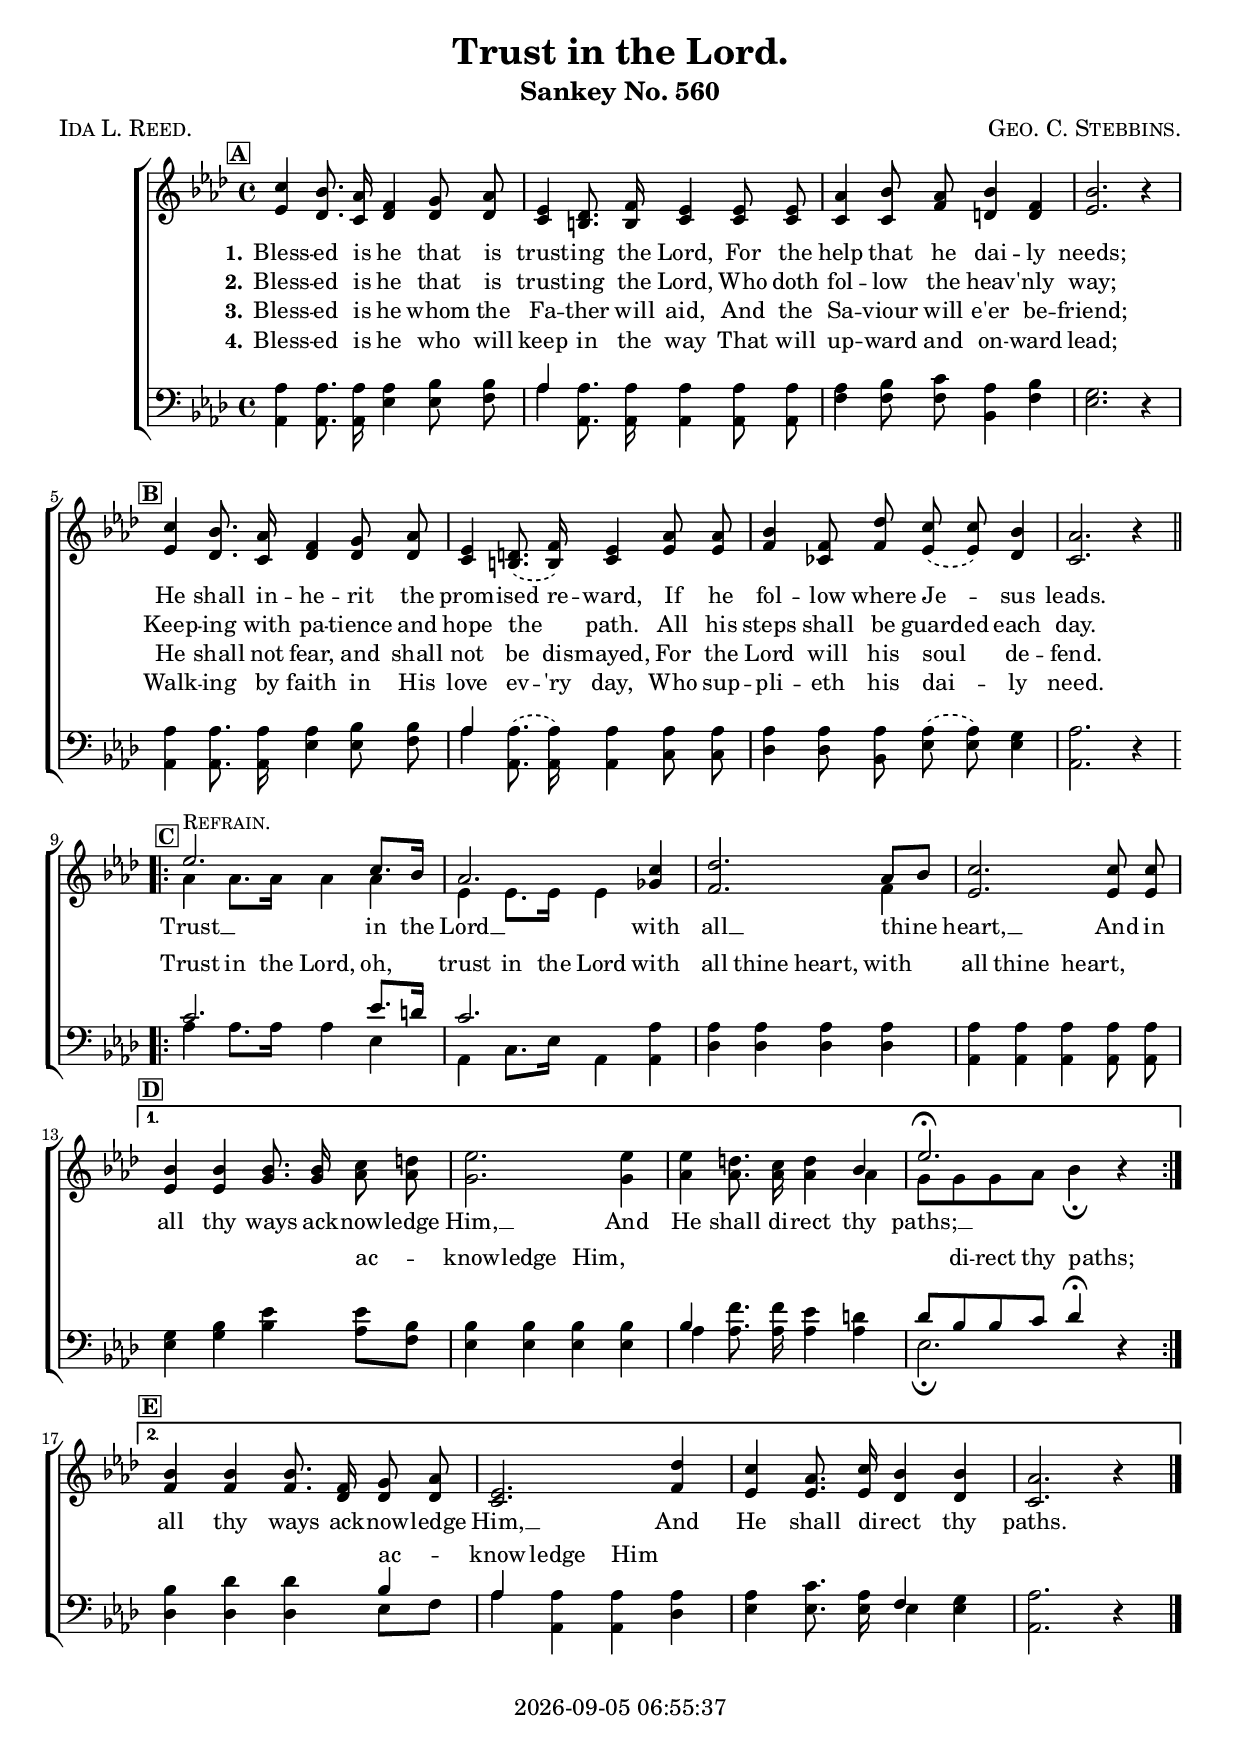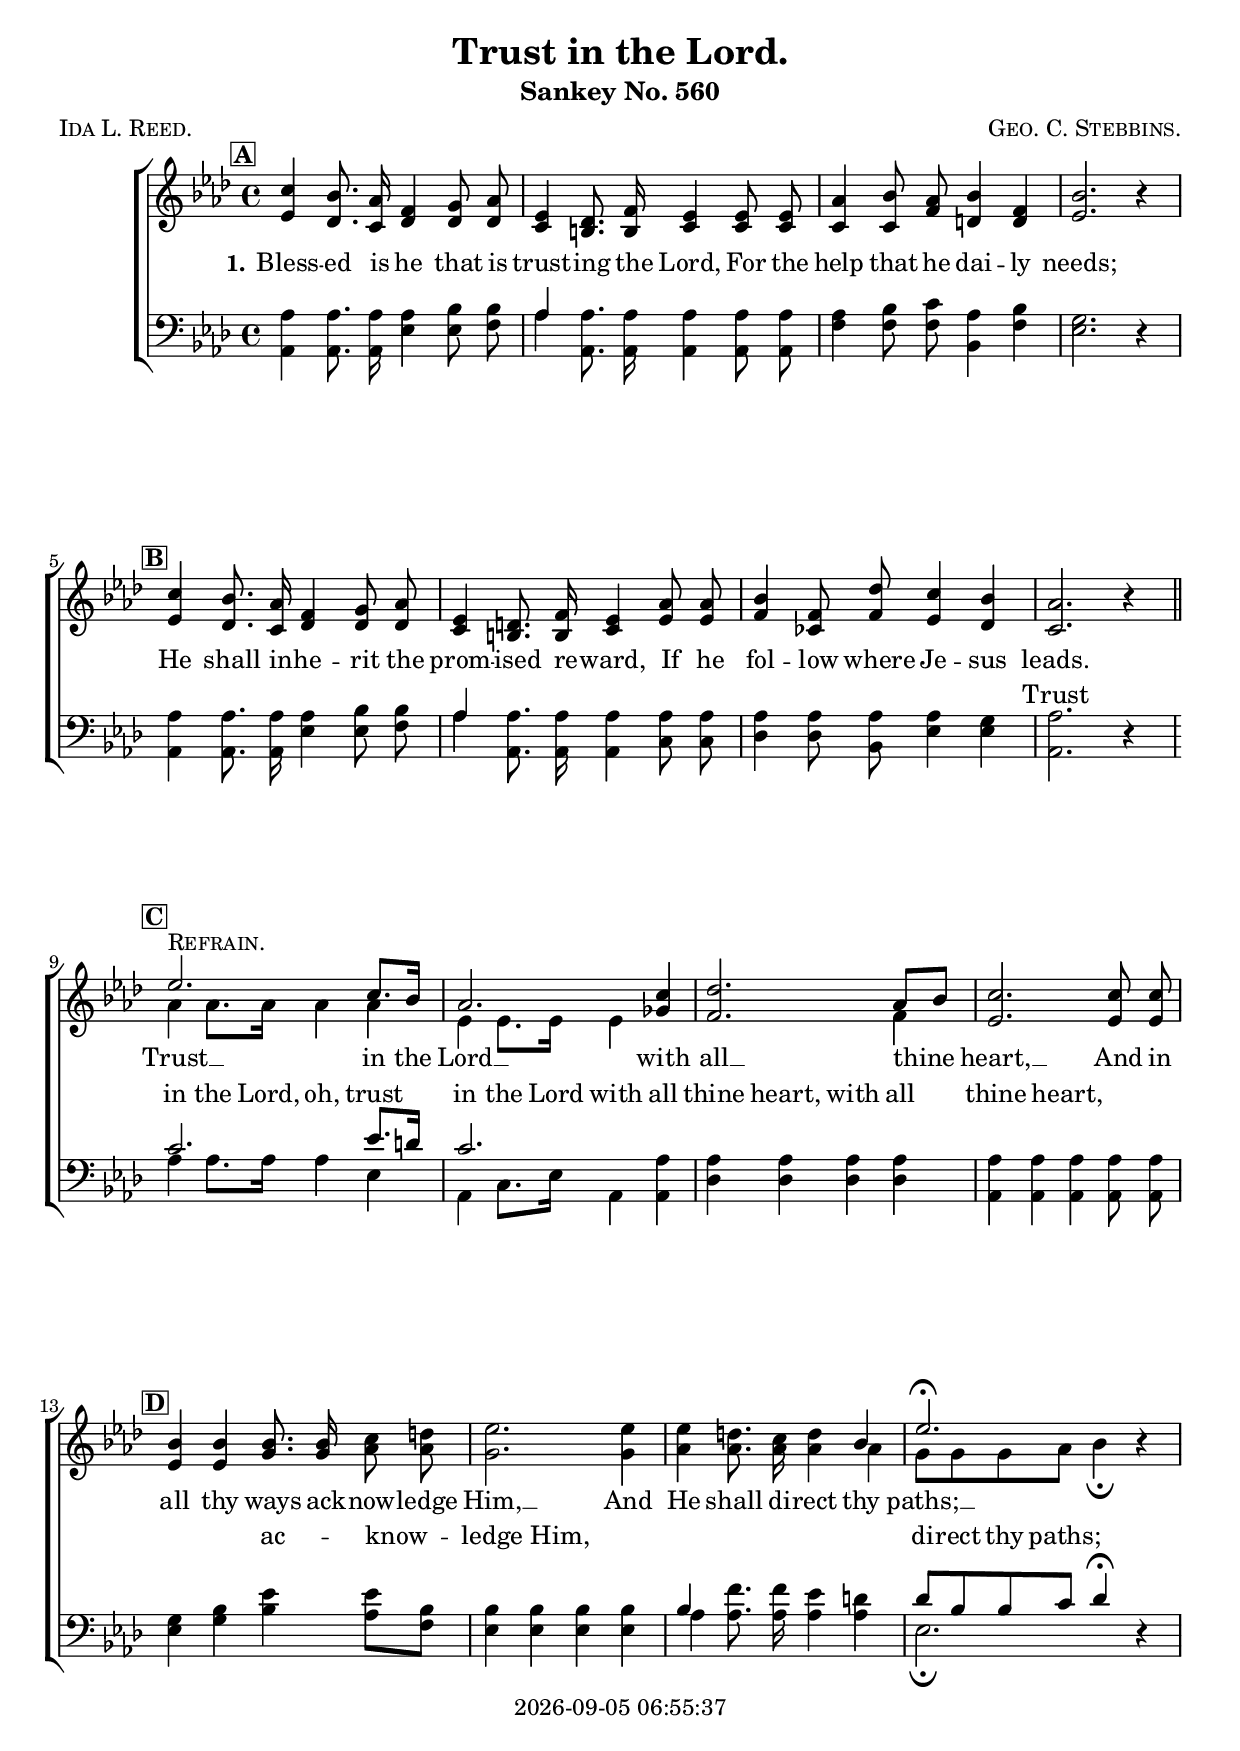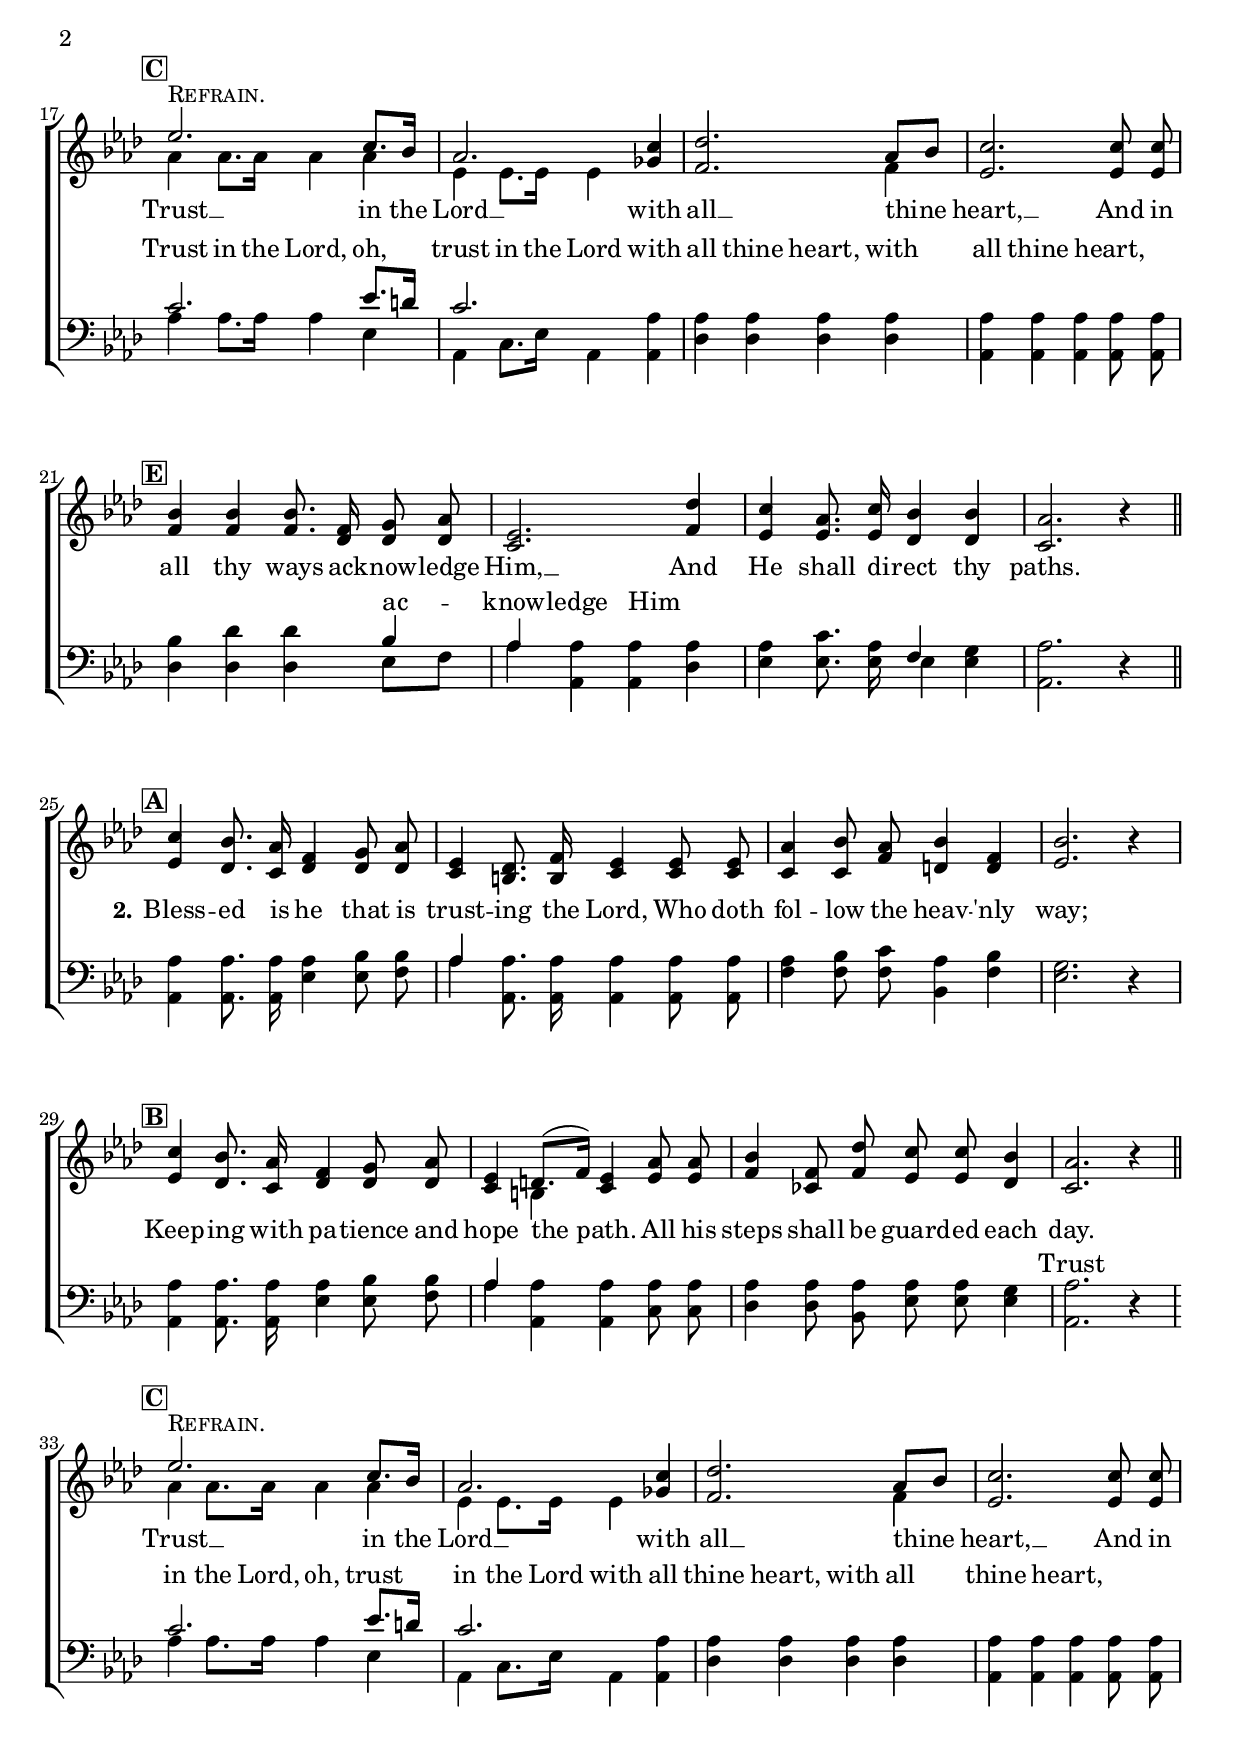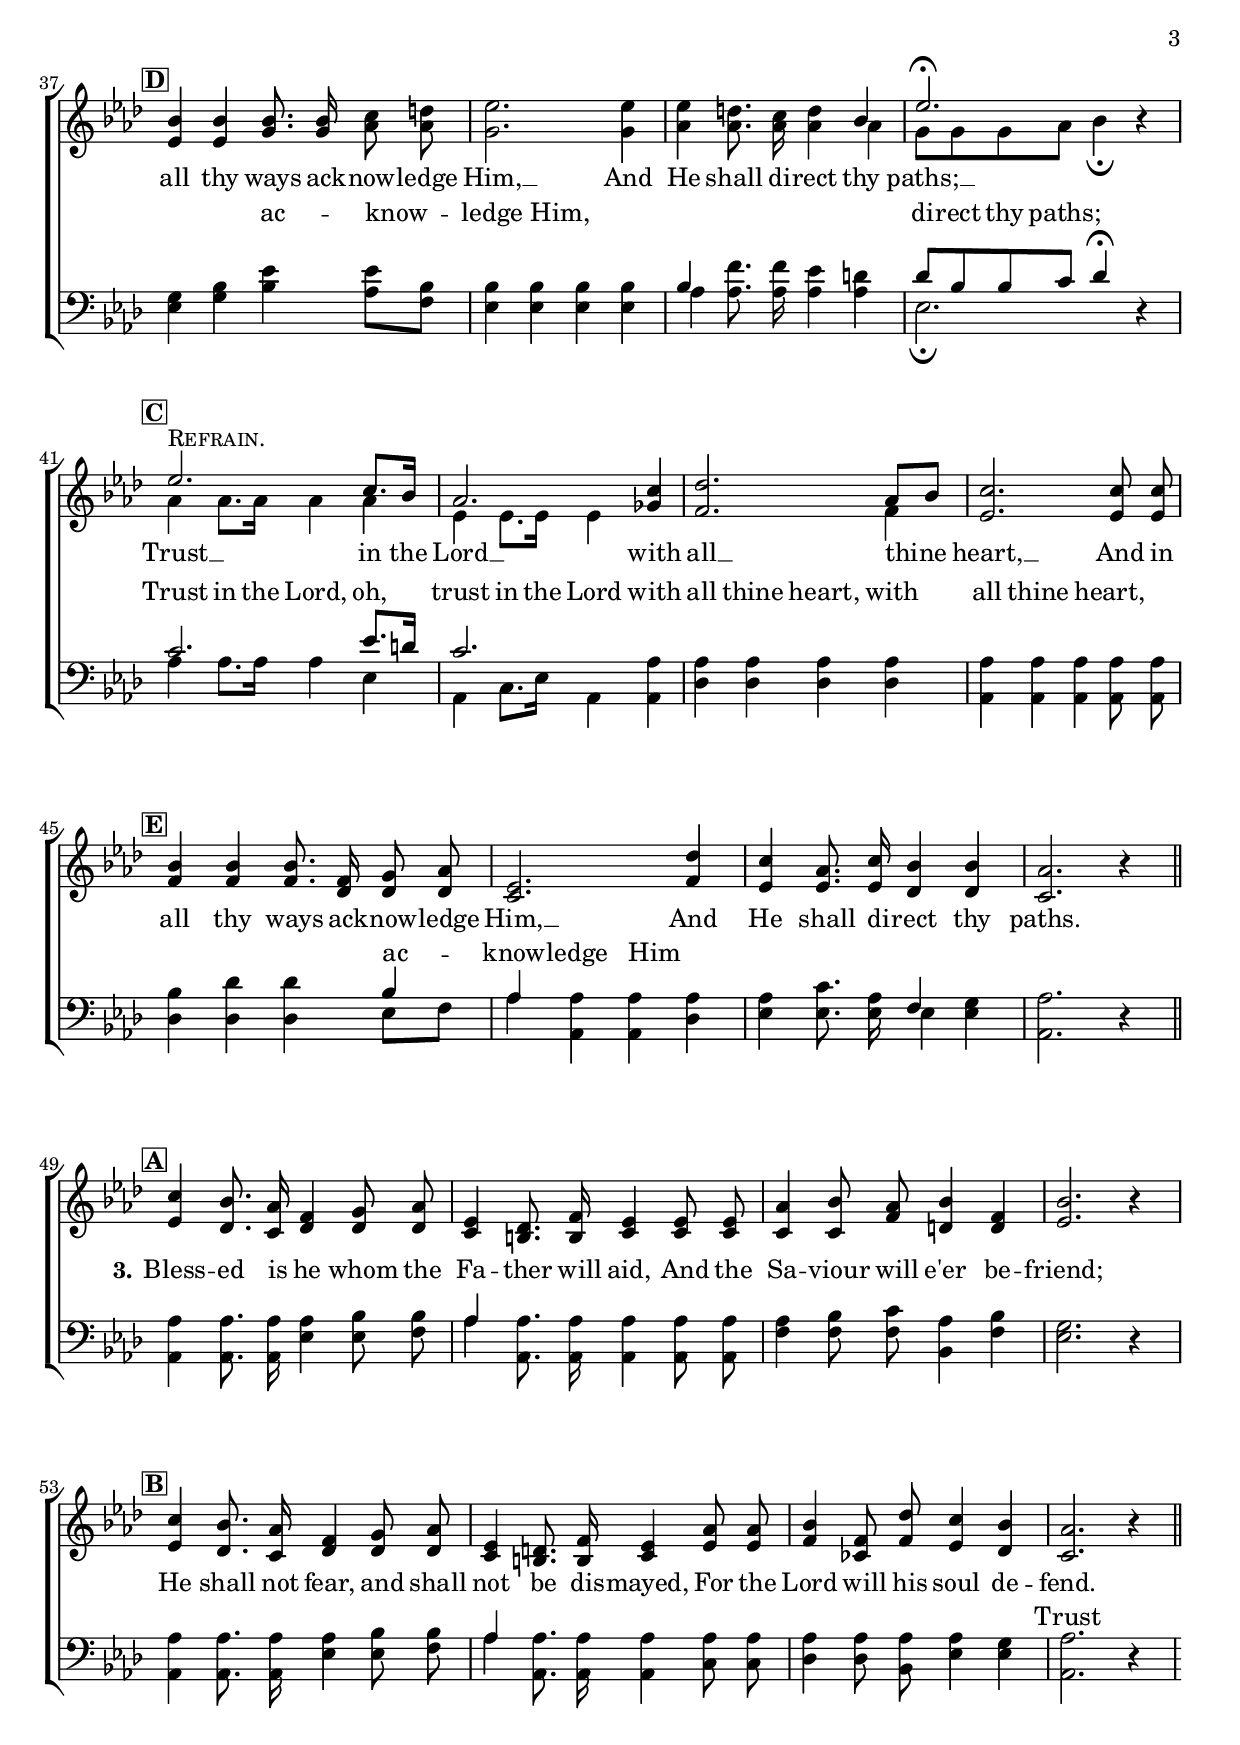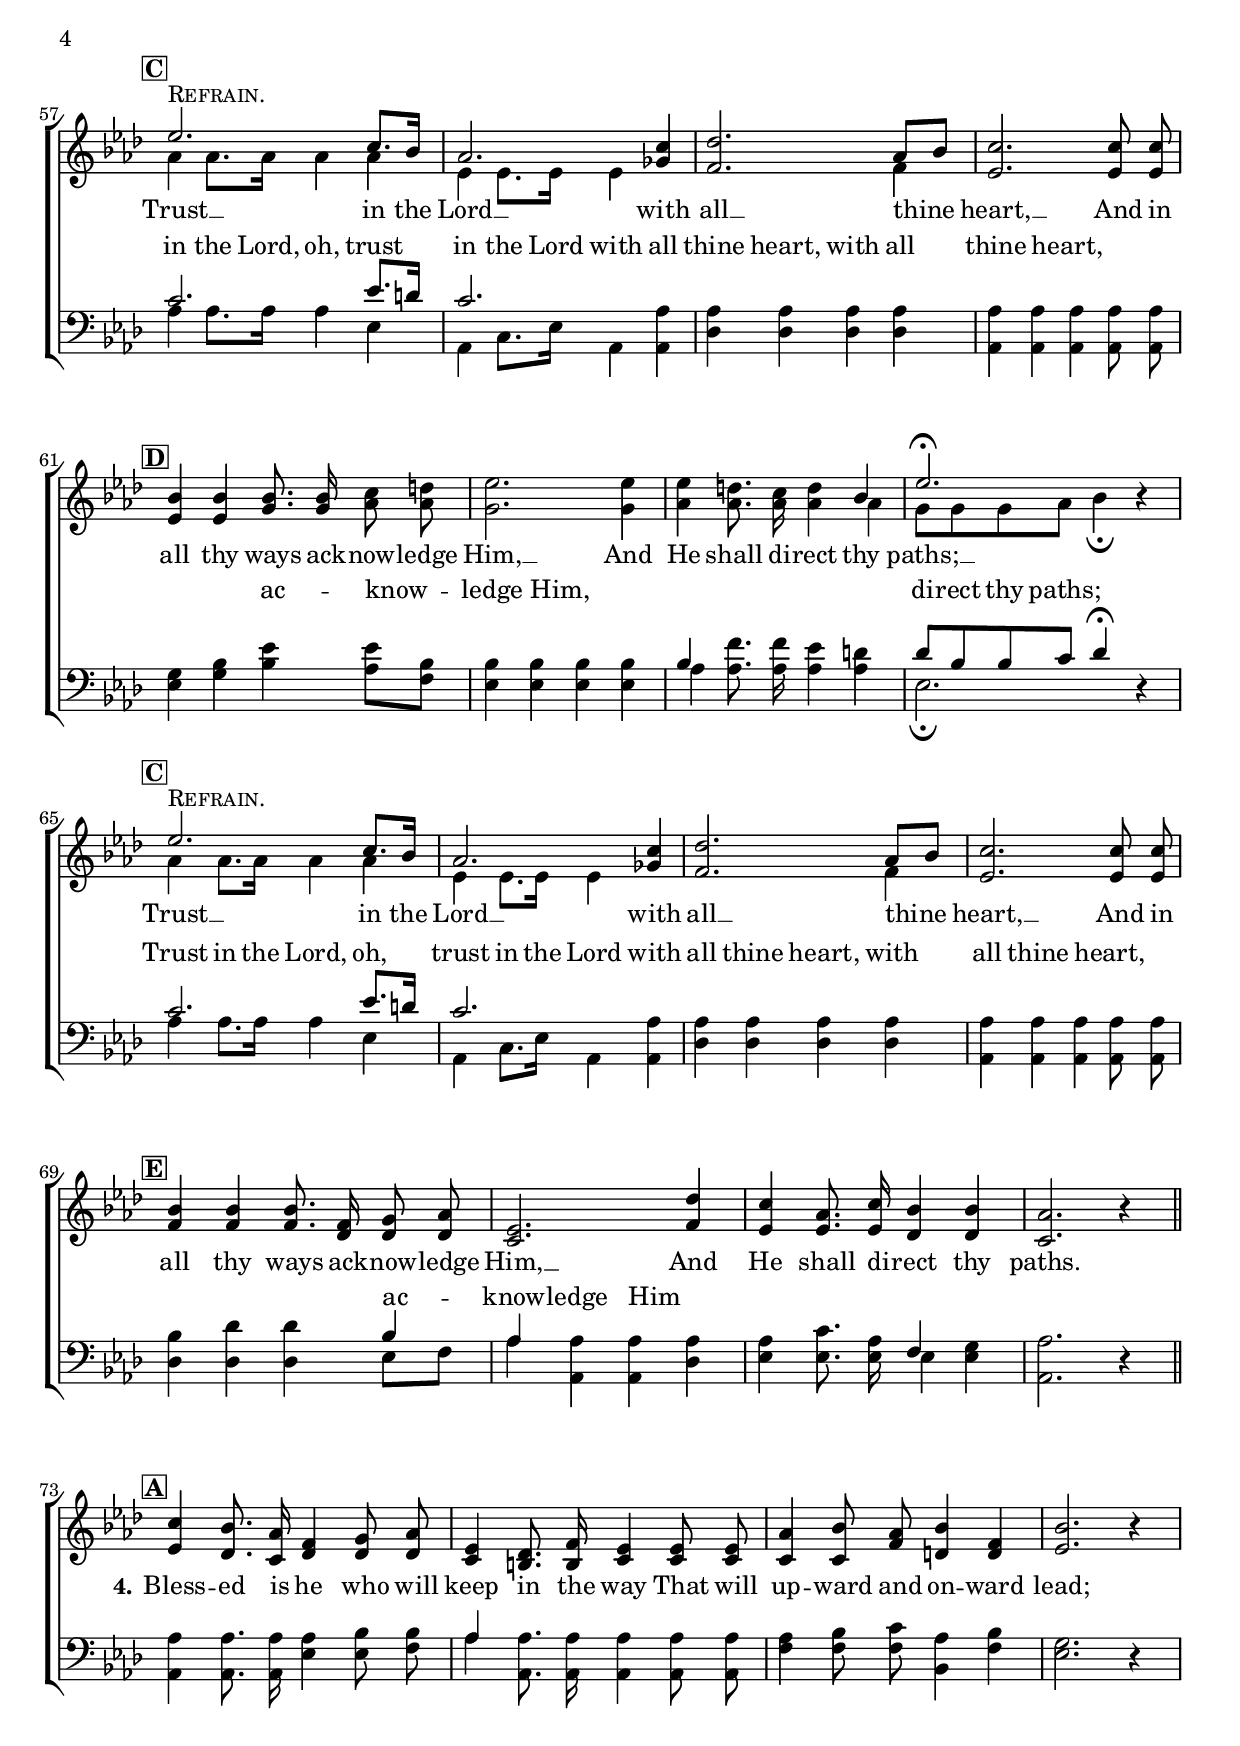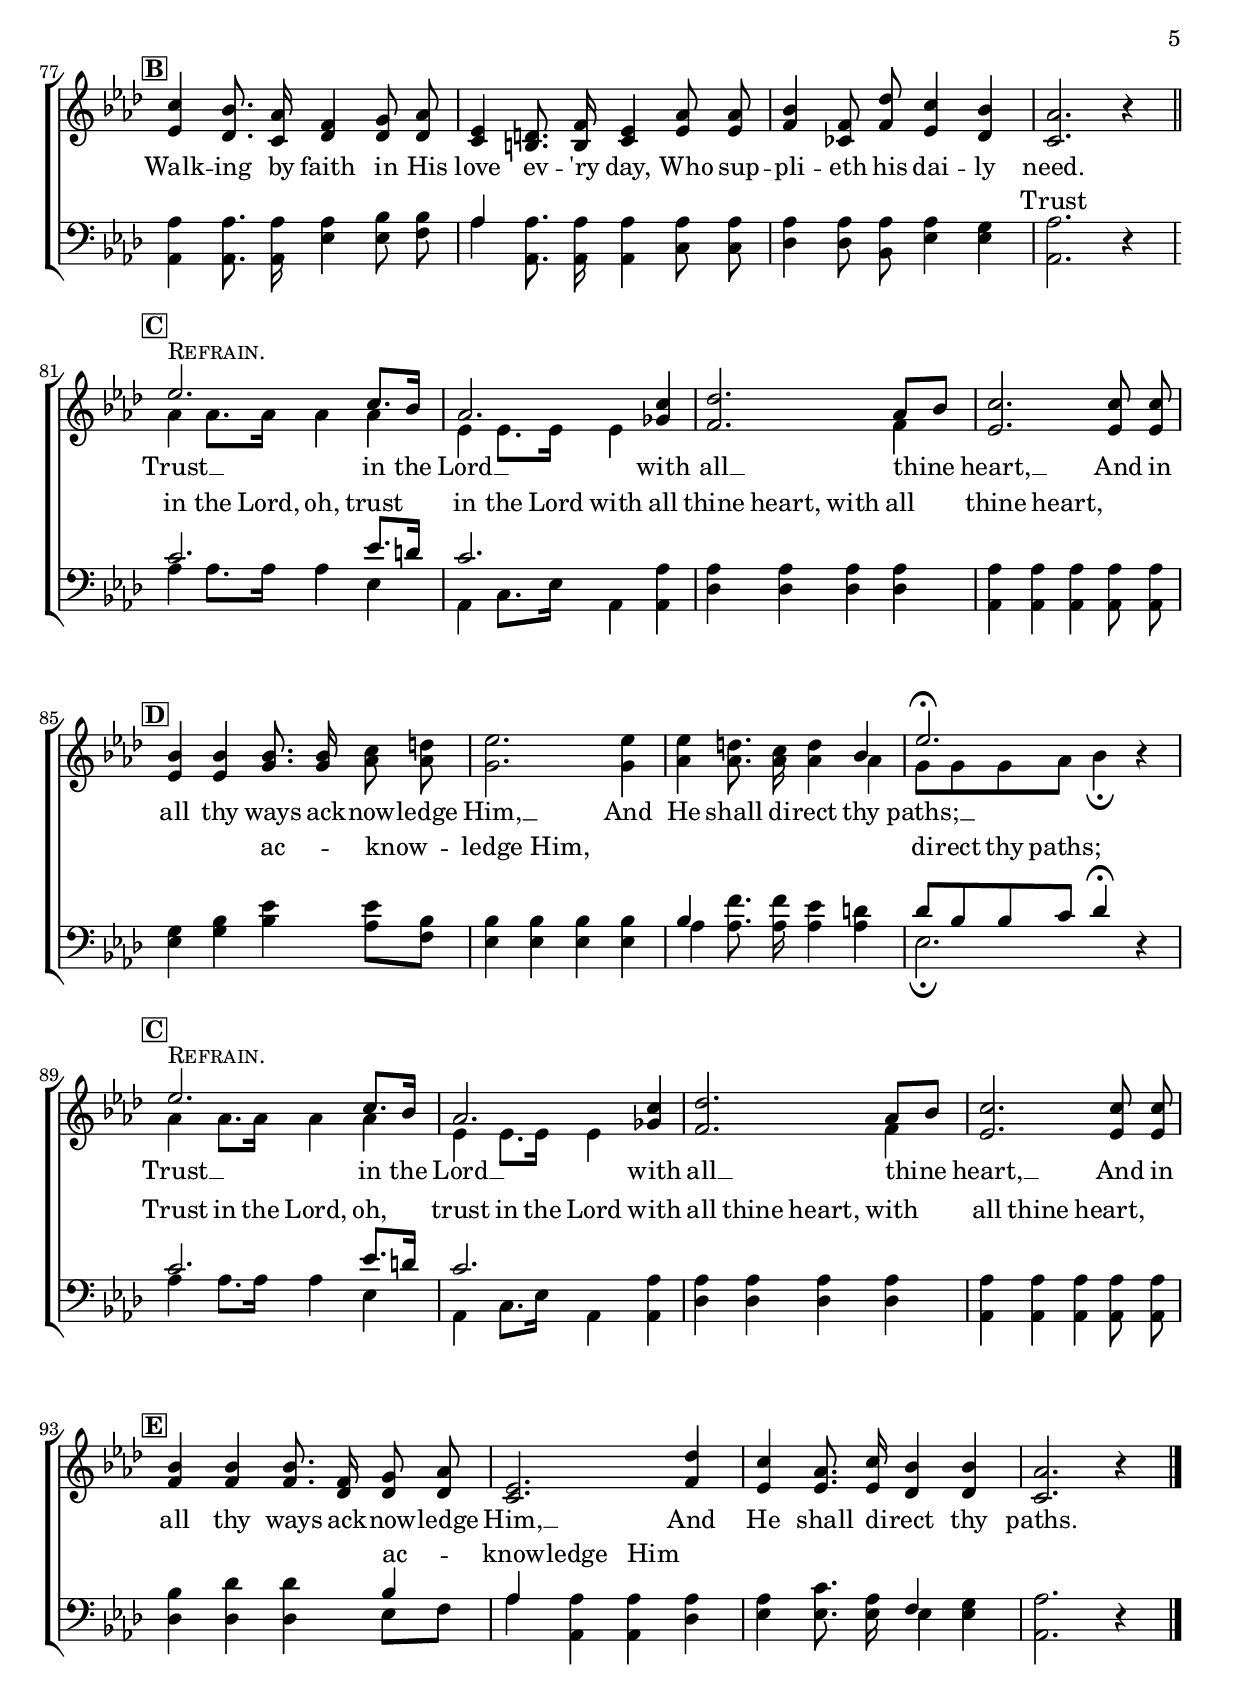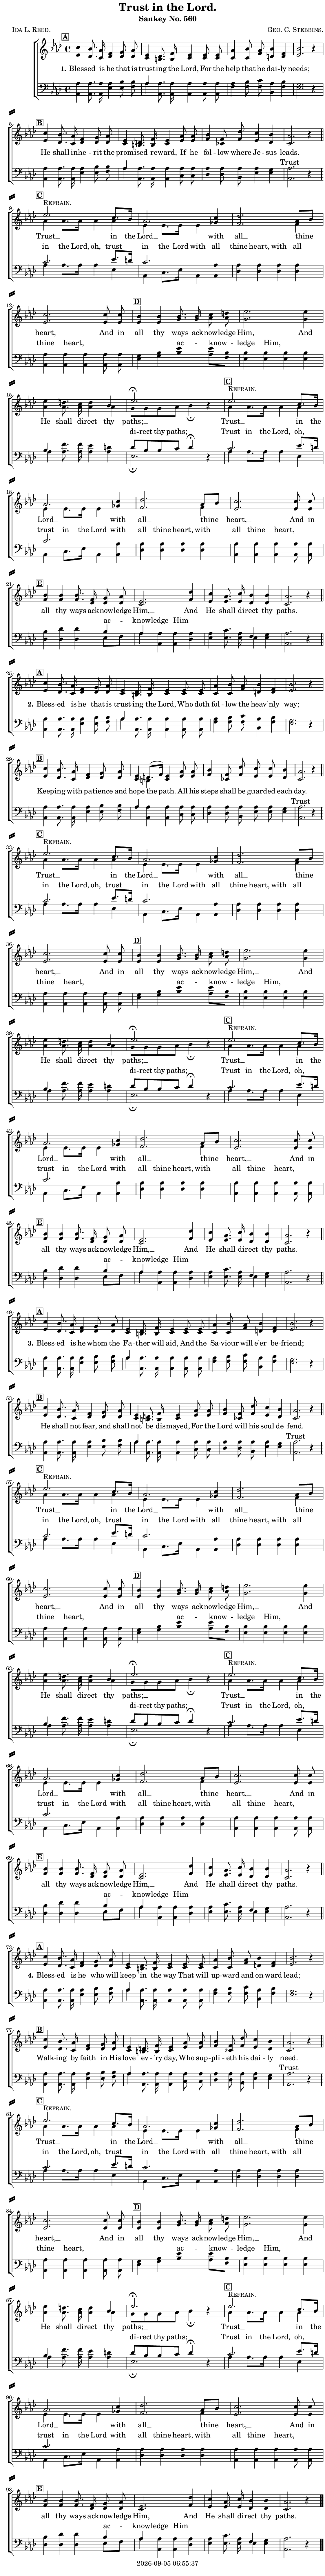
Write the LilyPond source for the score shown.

\version "2.22.1"

\include "articulate.ly"

today = #(strftime "%Y-%m-%d %H:%M:%S" (localtime (current-time)))

\header {
% centered at top
%  dedication  = "dedication"
  title       = "Trust in the Lord."
  subtitle    = "Sankey No. 560"
%  subsubtitle = "Sankey 880 No. "
%  instrument  = "instrument"
  
% arrangement of following lines:
%
%  poet    composer
%  meter   arranger
%  piece       opus

  composer    = \markup\smallCaps "Geo. C. Stebbins."
%  arranger    = "arranger"
%  opus        = "opus"

  poet        = \markup\smallCaps "Ida L. Reed."
%  meter       = \markup\smallCaps "meter"
%  piece       = \markup\smallCaps "piece"

% centered at bottom
% tagline     = "tagline" % default lilypond version
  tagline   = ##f
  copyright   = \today
}

% #(set-global-staff-size 16)

global = {
  \key aes \major
  \time 4/4
}

RehearsalTrack = {
% \set Score.currentBarNumber = #5
  \textMark \markup { \box \bold "A" } s1*4
  \textMark \markup { \box \bold "B" } s1*4
  \repeat volta 2 {
    \textMark \markup { \box \bold "C" } s1*4
    \alternative {
      { \textMark \markup { \box \bold "D" } s1*4 }
      { \textMark \markup { \box \bold "E" } s1*4 }
    }
  }
}

TempoTrack = {
  \set Score.tempoHideNote = ##t
  \tempo 4=120
}

nl = { \bar "||" \break }

soprano = \relative {
  \autoBeamOff
  c''4 bes8. aes16 f4 g8 aes | ees4 des8. f16 ees4 8 8 | aes4 bes8 aes bes4 f | bes2. r4 |
  c4 bes8. aes16 f4 g8 aes |
  \tag #'dash       {ees4 \slurDashed d8.(f16) \slurSolid ees4 aes8 8 |}
  \tag #'v2         {ees4             d8.(f16)            ees4 aes8 8 |}
  \tag #'(v1 v3 v4) {ees4             d8. f16             ees4 aes8 8 |}
  \tag #'dash       {bes4 f8 des' \slurDashed c8(8) \slurSolid bes4 |}
  \tag #'(v1 v3 v4) {bes4 f8 des'             c4               bes4 |}
  \tag #'v2         {bes4 f8 des'             c8 8             bes4 |}
  aes2. r4 \section \break |
  \repeat volta 2 {
    ees'2.^\markup\smallCaps Refrain. c8. bes16 | aes2. c4 | des2. aes8[bes] | c2. 8 8 |
    \alternative {
      {bes4 4 8. 16 c8 d | ees2. 4 | 4 d8. c16 d4 bes | ees2.\fermata r4 |}
      {bes4 4 8. f16 g8 aes | ees2. des'4 | c aes8. c16 bes4 4 | aes2. r4 |}
    }
  }
}

alto = \relative {
  \autoBeamOff
  ees'4 des8. c16 des4 8 8 | c4 b8. 16 c4 8 8 | c4 8 f d4 4 | ees2. r4 |
  ees4 des8. c16 des4 8 8 |
  \tag #'dash       {c4 \slurDashed b8.(16) \slurSolid c4 ees8 8 |}
  \tag #'v2         {c4             b4                 c4 ees8 8 |}
  \tag #'(v1 v3 v4) {c4             b8. 16             c4 ees8 8 |}
  \tag #'dash       {f4 ces8 f \slurDashed ees8(8) \slurSolid  des4 |}
  \tag #'(v1 v3 v4) {f4 ces8 f             ees4                des4 |}
  \tag #'v2         {f4 ces8 f             ees8 8              des4 |}
  c2. r4 |
  \repeat volta 2 {
    aes'4 8. 16 4 4 | ees4 8. 16 4 ges | f2. 4 | ees2. 8 8
    \alternative {
      {ees4 4 g8. 16 aes8 8 | g2. 4 | aes4 8. 16 4 4 | g8 8 8 aes bes4\fermata r}
      {f4 4 8. des16 8 8 | c2. f4 | ees4 8. 16 des4 4 | c2. r4 |}
    }
  }
}

tenor = \relative {
  \autoBeamOff
  aes4 8. 16 4 bes8 8 | aes4 8. 16 4 8 8 | 4 bes8 c aes4 bes | g2. r4 |
  aes4 8. 16 4 bes8 8 |
  \tag #'dash       {aes4 \slurDashed 8.(16) \slurSolid 4 8 8 |}
  \tag #'v2         {aes4             4                 4 8 8 |}
  \tag #'(v1 v3 v4) {aes4             8. 16             4 8 8 |}
  \tag #'dash       {4 8 8 \slurDashed 8(8) \slurSolid g4 |}
  \tag #'(v1 v3 v4) {4 8 8             4               g4 |}
  \tag #'v2         {4 8 8             8 8             g4 |}
  aes2. r4 |
  \repeat volta 2 {
    c2. ees8. d16 | c2. aes4 | 4 4 4 4 | 4 4 4 8 8 |
    \alternative {
      {g4 bes ees ees8[bes] | 4 4 4 4 | 4 f'8. 16 ees4 d | des8 bes bes c des4\fermata r|}
      {bes4 des des bes | aes4 4 4 4 | 4 c8. aes16 f4 g | aes2. r4 |}
    }
  }
}

bass = \relative {
  \autoBeamOff
  aes,4 8. 16 ees'4 8 f | aes4 aes,8. 16 4 8 8 | f'4 8 8 bes,4 f' | ees2. r4 |
  aes,4 8. 16 ees'4 8 f |
  \tag #'dash       {aes4 \slurDashed aes,8.(16) \slurSolid 4 c8 8 |}
  \tag #'v2         {aes'4            aes,4                 4 c8 8 |}
  \tag #'(v1 v3 v4) {aes'4            aes,8. 16             4 c8 8 |}
  \tag #'dash       {des4 8 bes \slurDashed ees8(8) \slurSolid 4 |}
  \tag #'(v1 v3 v4) {des4 8 bes             ees4               4 |}
  \tag #'v2         {des4 8 bes             ees8 8             4 |}
  aes,2. r4 |
  \repeat volta 2 {
    aes'4 8. 16 4 ees | aes, c8. ees16 aes,4 4 | des4 4 4 4 | aes4 4 4 8 8 |
    \alternative {
      {ees'4 g bes aes8[f] | ees4 4 4 4 | aes4 8. 16 4 4 | ees2.\fermata r4}
      {des4 4 4 ees8[f] | aes4 aes,4 4 des | ees4 8. 16 4 4 | aes,2. r4 |}
    }
  }
}

nom  = {   \set ignoreMelismata = ##t }
yesm = { \unset ignoreMelismata       }

chorus = \lyricmode {
  \repeat volta 2 {
    Trust __ in the Lord __ with all __ thine heart, __ And in
    \alternative {
      { all thy ways ack -- now -- ledge Him, __ And He shall di -- rect thy paths; __ }
      { all thy ways ack -- now -- ledge Him, __ And He shall di -- rect thy paths. }
    }
  }
}

chorusMen = \lyricmode {
  _ _ _ _ _ _ _ _ _
  _ _ _ _ _ _ _ _
  _ _ _ _ _ _ _ _ _ _
  _ _ _ _ _ _ _ _
  \repeat volta 2 {
    Trust in the Lord, oh, trust in the Lord
    with all thine heart, with all thine heart, _ _
    \alternative {
      { _ _ _ ac -- know -- ledge Him,
        \set associatedVoice = alignerT _ _ _ _ _ _ _ di -- rect thy \set associatedVoice = alignerB paths; }
      { _ _ _ ac -- know -- ledge Him _ _ _ _ _ _ _ }
    }
  }
}

verses = 4

wordsOne = \lyricmode {
  \set stanza = "1."
  Bless -- ed is he that is trust -- ing the Lord,
  For the help that he dai -- ly needs;
  He shall in -- he -- rit the \nom prom -- ised re -- ward, \yesm
  If he fol -- low where Je -- sus leads.
}
  
wordsTwo = \lyricmode {
  \set stanza = "2."
  Bless -- ed is he that is trust -- ing the Lord,
  Who doth fol -- low the heav -- 'nly way;
  Keep -- ing with pa -- tience and hope the path.
  All his steps shall be \nom guard -- ed \yesm each day.
}
  
wordsThree = \lyricmode {
  \set stanza = "3."
  Bless -- ed is he whom the Fa -- ther will aid,
  And the Sa -- viour will e'er be -- friend;
  He shall not fear, and shall not \nom be dis -- mayed, \yesm
  For the Lord will his soul de -- fend.
}
  
wordsFour = \lyricmode {
  \set stanza = "4."
  Bless -- ed is he who will keep in the way
  That will up -- ward and on -- ward lead;
  Walk -- ing by faith in His love \nom ev -- 'ry \yesm day,
  Who sup -- pli -- eth his dai -- ly need.
}
  
wordsMidiSop = \lyricmode {
  \set stanza = "1."
  "Bless" "ed " "is " "he " "that " "is " trust "ing " "the " "Lord, "
  "\nFor " "the " "help " "that " "he " dai "ly " "needs; "
  "\nHe " "shall " in he "rit " "the " prom "ised " re "ward, "
  "\nIf " "he " fol "low " "where " Je "sus " "leads. "
  \repeat volta 2 {
    "\nTrust "  "in " "the " "Lord "  "with " "all "  "thine " "heart, "  "And " "in "
    \alternative {
      { "\nall " "thy " "ways " ack now "ledge " "Him, "  "And " "He " "shall " di "rect " "thy " "paths; "  }
      { "\nall " "thy " "ways " ack now "ledge " "Him, "  "And " "He " "shall " di "rect " "thy " "paths.\n" }
    }
  }

  \set stanza = "2."
  "\nBless" "ed " "is " "he " "that " "is " trust "ing " "the " "Lord, "
  "\nWho " "doth " fol "low " "the " heav "'nly " "way; "
  "\nKeep" "ing " "with " pa "tience " "and " "hope " "the " "path. "
  "\nAll " "his " "steps " "shall " "be " guard "ed " "each " "day. "
  \repeat volta 2 {
    "\nTrust "  "in " "the " "Lord "  "with " "all "  "thine " "heart, "  "And " "in "
    \alternative {
      { "\nall " "thy " "ways " ack now "ledge " "Him, "  "And " "He " "shall " di "rect " "thy " "paths; "  }
      { "\nall " "thy " "ways " ack now "ledge " "Him, "  "And " "He " "shall " di "rect " "thy " "paths.\n" }
    }
  }

  \set stanza = "3."
  "\nBless" "ed " "is " "he " "whom " "the " Fa "ther " "will " "aid, "
  "\nAnd " "the " Sa "viour " "will " "e'er " be "friend; "
  "\nHe " "shall " "not " "fear, " "and " "shall " "not " "be " dis "mayed, "
  "\nFor " "the " "Lord " "will " "his " "soul " de "fend. "
  \repeat volta 2 {
    "\nTrust "  "in " "the " "Lord "  "with " "all "  "thine " "heart, "  "And " "in "
    \alternative {
      { "\nall " "thy " "ways " ack now "ledge " "Him, "  "And " "He " "shall " di "rect " "thy " "paths; "  }
      { "\nall " "thy " "ways " ack now "ledge " "Him, "  "And " "He " "shall " di "rect " "thy " "paths.\n" }
    }
  }

  \set stanza = "4."
  "\nBless" "ed " "is " "he " "who " "will " "keep " "in " "the " "way "
  "\nThat " "will " up "ward " "and " on "ward " "lead; "
  "\nWalk" "ing " "by " "faith " "in " "His " "love " ev "'ry " "day, "
  "\nWho " sup pli "eth " "his " dai "ly " "need. "
  \repeat volta 2 {
    "\nTrust "  "in " "the " "Lord "  "with " "all "  "thine " "heart, "  "And " "in "
    \alternative {
      { "\nall " "thy " "ways " ack now "ledge " "Him, "  "And " "He " "shall " di "rect " "thy " "paths; "  }
      { "\nall " "thy " "ways " ack now "ledge " "Him, "  "And " "He " "shall " di "rect " "thy " "paths. " }
    }
  }
}

wordsMidiAlto = \lyricmode {
  \set stanza = "1."
  "Bless" "ed " "is " "he " "that " "is " trust "ing " "the " "Lord, "
  "\nFor " "the " "help " "that " "he " dai "ly " "needs; "
  "\nHe " "shall " in he "rit " "the " \nom prom "ised " re "ward, " \yesm
  "\nIf " "he " fol "low " "where " Je "sus " "leads. "
  \repeat volta 2 {
    "\nTrust "  "in " "the " "Lord, " "oh, " "trust " "in " "the " "Lord "
    "\nwith " "all "  "thine " "heart, "  "And " "in "
    \alternative {
      { "\nall " "thy " "ways " ack now "ledge " "Him, "  "And " "He " "shall " di "rect " "thy " "paths, " di "rect " "thy " "paths;" }
      { "\nall " "thy " "ways " ack now "ledge " "Him, "  "And " "He " "shall " di "rect " "thy " "paths.\n" }
    }
  }

  \set stanza = "2."
  "\nBless" "ed " "is " "he " "that " "is " trust "ing " "the " "Lord, "
  "\nWho " "doth " fol "low " "the " heav "'nly " "way; "
  "\nKeep" "ing " "with " pa "tience " "and " "hope " "the " "path. "
  "\nAll " "his " "steps " "shall " "be " \nom guard "ed " \yesm "each " "day. "
  \repeat volta 2 {
    "\nTrust "  "in " "the " "Lord, " "oh, " "trust " "in " "the " "Lord "
    "\nwith " "all "  "thine " "heart, "  "And " "in "
    \alternative {
      { "\nall " "thy " "ways " ack now "ledge " "Him, "  "And " "He " "shall " di "rect " "thy " "paths, " di "rect " "thy " "paths;" }
      { "\nall " "thy " "ways " ack now "ledge " "Him, "  "And " "He " "shall " di "rect " "thy " "paths.\n" }
    }
  }

  \set stanza = "3."
  "\nBless" "ed " "is " "he " "whom " "the " Fa "ther " "will " "aid, "
  "\nAnd " "the " Sa "viour " "will " "e'er " be "friend; "
  "\nHe " "shall " "not " "fear, " "and " "shall " "not " \nom "be " dis "mayed, " \yesm
  "\nFor " "the " "Lord " "will " "his " "soul " de "fend. "
  \repeat volta 2 {
    "\nTrust "  "in " "the " "Lord, " "oh, " "trust " "in " "the " "Lord "
    "\nwith " "all "  "thine " "heart, "  "And " "in "
    \alternative {
      { "\nall " "thy " "ways " ack now "ledge " "Him, "  "And " "He " "shall " di "rect " "thy " "paths, " di "rect " "thy " "paths;" }
      { "\nall " "thy " "ways " ack now "ledge " "Him, "  "And " "He " "shall " di "rect " "thy " "paths.\n" }
    }
  }

  \set stanza = "4."
  "\nBless" "ed " "is " "he " "who " "will " "keep " "in " "the " "way "
  "\nThat " "will " up "ward " "and " on "ward " "lead; "
  "\nWalk" "ing " "by " "faith " "in " "His " "love " \nom ev "'ry " \yesm "day, "
  "\nWho " sup pli "eth " "his " dai "ly " "need. "
  \repeat volta 2 {
    "\nTrust "  "in " "the " "Lord, " "oh, " "trust " "in " "the " "Lord "
    "\nwith " "all "  "thine " "heart, "  "And " "in "
    \alternative {
      { "\nall " "thy " "ways " ack now "ledge " "Him, "  "And " "He " "shall " di "rect " "thy " "paths, " di "rect " "thy " "paths;" }
      { "\nall " "thy " "ways " ack now "ledge " "Him, "  "And " "He " "shall " di "rect " "thy " "paths. " }
    }
  }
}

wordsMidiTenor = \lyricmode {
  \set stanza = "1."
  "Bless" "ed " "is " "he " "that " "is " trust "ing " "the " "Lord, "
  "\nFor " "the " "help " "that " "he " dai "ly " "needs; "
  "\nHe " "shall " in he "rit " "the " \nom prom "ised " re "ward, " \yesm
  "\nIf " "he " fol "low " "where " Je "sus " "leads. "
  \repeat volta 2 {
    "\nTrust " "in " "the " "Lord, " "with " "all " "thine " "heart, "
    "\nwith " "all " "thine " "heart, " "And " "in "
    \alternative {
      { "\nall " "thy " "ways " ac know "ledge " "Him, "
        "\nAnd " "he " "shall " di "rect " "thy " "paths, "
        "\ndi" "rect " "thy " "paths; " }
      { "\nall " "thy " "ways " ac know "ledge " "Him "
        "\nAnd " "He " "shall " di "rect " "thy " "paths.\n" }
    }
  }

  \set stanza = "2."
  "\nBless" "ed " "is " "he " "that " "is " trust "ing " "the " "Lord, "
  "\nWho " "doth " fol "low " "the " heav "'nly " "way; "
  "\nKeep" "ing " "with " pa "tience " "and " "hope " "the " "path. "
  "\nAll " "his " "steps " "shall " "be " \nom guard "ed " \yesm "each " "day. "
  \repeat volta 2 {
    "\nTrust " "in " "the " "Lord, " "with " "all " "thine " "heart, "
    "\nwith " "all " "thine " "heart, " "And " "in "
    \alternative {
      { "\nall " "thy " "ways " ac know "ledge " "Him, "
        "\nAnd " "he " "shall " di "rect " "thy " "paths, "
        "\ndi" "rect " "thy " "paths; " }
      { "\nall " "thy " "ways " ac know "ledge " "Him "
        "\nAnd " "He " "shall " di "rect " "thy " "paths.\n" }
    }
  }

  \set stanza = "3."
  "\nBless" "ed " "is " "he " "whom " "the " Fa "ther " "will " "aid, "
  "\nAnd " "the " Sa "viour " "will " "e'er " be "friend; "
  "\nHe " "shall " "not " "fear, " "and " "shall " "not " \nom "be " dis "mayed, " \yesm
  "\nFor " "the " "Lord " "will " "his " "soul " de "fend. "
  \repeat volta 2 {
    "\nTrust " "in " "the " "Lord, " "with " "all " "thine " "heart, "
    "\nwith " "all " "thine " "heart, " "And " "in "
    \alternative {
      { "\nall " "thy " "ways " ac know "ledge " "Him, "
        "\nAnd " "he " "shall " di "rect " "thy " "paths, "
        "\ndi" "rect " "thy " "paths; " }
      { "\nall " "thy " "ways " ac know "ledge " "Him "
        "\nAnd " "He " "shall " di "rect " "thy " "paths.\n" }
    }
  }

  \set stanza = "4."
  "\nBless" "ed " "is " "he " "who " "will " "keep " "in " "the " "way "
  "\nThat " "will " up "ward " "and " on "ward " "lead; "
  "\nWalk" "ing " "by " "faith " "in " "His " "love " \nom ev "'ry " \yesm "day, "
  "\nWho " sup pli "eth " "his " dai "ly " "need. "
  \repeat volta 2 {
    "\nTrust " "in " "the " "Lord, " "with " "all " "thine " "heart, "
    "\nwith " "all " "thine " "heart, " "And " "in "
    \alternative {
      { "\nall " "thy " "ways " ac know "ledge " "Him, "
        "\nAnd " "he " "shall " di "rect " "thy " "paths, "
        "\ndi" "rect " "thy " "paths; " }
      { "\nall " "thy " "ways " ac know "ledge " "Him "
        "\nAnd " "He " "shall " di "rect " "thy " "paths. " }
    }
  }
}

wordsMidiBass = \lyricmode {
  \set stanza = "1."
  "\nBless" "ed " "is " "he " "that " "is " trust "ing " "the " "Lord, "
  "\nFor " "the " "help " "that " "he " dai "ly " "needs; "
  "\nHe " "shall " in he "rit " "the " prom "ised " re "ward, "
  "\nIf " "he " fol "low " "where " Je "sus " "leads. "
  \repeat volta 2 {
    "\nTrust " "in " "the " "Lord, " "oh, " "trust " "in " "the " "Lord "
    "\nwith " "all " "thine " "heart, " "with " "all " "thine " "heart, " "\nAnd " "in "
    \alternative {
      { "all " "thy " "ways " ac know "ledge " "Him, "
        "\nAnd " "He " "shall " di "rect " "thy " "paths; " }
      { "\nall " "thy " "ways " ac know "ledge " "Him "
        "\nand " "He " "shall " di "rect " "thy " "paths. " }
    }
  }

  \set stanza = "2."
  "\nBless" "ed " "is " "he " "that " "is " trust "ing " "the " "Lord, "
  "\nWho " "doth " fol "low " "the " heav "'nly " "way; "
  "\nKeep" "ing " "with " pa "tience " "and " "hope " "the " "path. "
  "\nAll " "his " "steps " "shall " "be " guard "ed " "each " "day. "
  \repeat volta 2 {
    "\nTrust " "in " "the " "Lord, " "oh, " "trust " "in " "the " "Lord "
    "\nwith " "all " "thine " "heart, " "with " "all " "thine " "heart, " "\nAnd " "in "
    \alternative {
      { "all " "thy " "ways " ac know "ledge " "Him, "
        "\nAnd " "He " "shall " di "rect " "thy " "paths; " }
      { "\nall " "thy " "ways " ac know "ledge " "Him "
        "\nand " "He " "shall " di "rect " "thy " "paths. " }
    }
  }

  \set stanza = "3."
  "\nBless" "ed " "is " "he " "whom " "the " Fa "ther " "will " "aid, "
  "\nAnd " "the " Sa "viour " "will " "e'er " be "friend; "
  "\nHe " "shall " "not " "fear, " "and " "shall " "not " "be " dis "mayed, "
  "\nFor " "the " "Lord " "will " "his " "soul " de "fend. "
  \repeat volta 2 {
    "\nTrust " "in " "the " "Lord, " "oh, " "trust " "in " "the " "Lord "
    "\nwith " "all " "thine " "heart, " "with " "all " "thine " "heart, " "\nAnd " "in "
    \alternative {
      { "all " "thy " "ways " ac know "ledge " "Him, "
        "\nAnd " "He " "shall " di "rect " "thy " "paths; " }
      { "\nall " "thy " "ways " ac know "ledge " "Him "
        "\nand " "He " "shall " di "rect " "thy " "paths. " }
    }
  }

  \set stanza = "4."
  "\nBless" "ed " "is " "he " "who " "will " "keep " "in " "the " "way "
  "\nThat " "will " up "ward " "and " on "ward " "lead; "
  "\nWalk" "ing " "by " "faith " "in " "His " "love " ev "'ry " "day, "
  "\nWho " sup pli "eth " "his " dai "ly " "need. "
  \repeat volta 2 {
    "\nTrust " "in " "the " "Lord, " "oh, " "trust " "in " "the " "Lord "
    "\nwith " "all " "thine " "heart, " "with " "all " "thine " "heart, " "\nAnd " "in "
    \alternative {
      { "all " "thy " "ways " ac know "ledge " "Him, "
        "\nAnd " "He " "shall " di "rect " "thy " "paths; " }
      { "\nall " "thy " "ways " ac know "ledge " "Him "
        "\nand " "He " "shall " di "rect " "thy " "paths. " }
    }
  }
}

\book {
  \bookOutputSuffix "midi-sop"
  \score {
    \unfoldRepeats
%    \articulate
        \new ChoirStaff <<
                                % Soprano staff
          \new Staff = soprano
          <<
            \new Voice { \repeat unfold \verses \RehearsalTrack }
            \new Voice { \repeat unfold \verses \TempoTrack     }
            \new Voice { \global
                         \keepWithTag #'v1 \soprano
                         \keepWithTag #'v2 \soprano
                         \keepWithTag #'v3 \soprano
                         \keepWithTag #'v4 \soprano
                         \bar "|." }
            \addlyrics \wordsMidiSop
          >>
                                % Alto staff
          \new Staff = alto
          <<
            \new Voice { \global
                         \keepWithTag #'v1 \alto \nl
                         \keepWithTag #'v2 \alto \nl
                         \keepWithTag #'v3 \alto \nl
                         \keepWithTag #'v4 \alto \nl
                         \bar "|." }
          >>
                                % Tenor staff
          \new Staff = tenor
          <<
            \clef "treble_8"
            \new Voice { \global
                         \keepWithTag #'v1 \tenor
                         \keepWithTag #'v2 \tenor
                         \keepWithTag #'v3 \tenor
                         \keepWithTag #'v4 \tenor
                       }
          >>
                                % Bass staff
          \new Staff = bass
          <<
            \clef "bass"
            \new Voice { \global
                         \keepWithTag #'v1 \bass
                         \keepWithTag #'v2 \bass
                         \keepWithTag #'v3 \bass
                         \keepWithTag #'v4 \bass
                       }
          >>
        >>
    \midi {}
  }
}

\book {
  \bookOutputSuffix "midi-alto"
  \score {
    \unfoldRepeats
%    \articulate
        \new ChoirStaff <<
                                % Soprano staff
          \new Staff = soprano
          <<
            \new Voice { \repeat unfold \verses \RehearsalTrack }
            \new Voice { \repeat unfold \verses \TempoTrack     }
            \new Voice { \global
                         \keepWithTag #'v1 \soprano
                         \keepWithTag #'v2 \soprano
                         \keepWithTag #'v3 \soprano
                         \keepWithTag #'v4 \soprano
                         \bar "|." }
          >>
                                % Alto staff
          \new Staff = alto
          <<
            \new Voice { \global
                         \keepWithTag #'v1 \alto \nl
                         \keepWithTag #'v2 \alto \nl
                         \keepWithTag #'v3 \alto \nl
                         \keepWithTag #'v4 \alto \nl
                         \bar "|." }
            \addlyrics \wordsMidiAlto
          >>
                                % Tenor staff
          \new Staff = tenor
          <<
            \clef "treble_8"
            \new Voice { \global
                         \keepWithTag #'v1 \tenor
                         \keepWithTag #'v2 \tenor
                         \keepWithTag #'v3 \tenor
                         \keepWithTag #'v4 \tenor
                       }
          >>
                                % Bass staff
          \new Staff = bass
          <<
            \clef "bass"
            \new Voice { \global
                         \keepWithTag #'v1 \bass
                         \keepWithTag #'v2 \bass
                         \keepWithTag #'v3 \bass
                         \keepWithTag #'v4 \bass
                       }
          >>
        >>
    \midi {}
  }
}

\book {
  \bookOutputSuffix "midi-tenor"
  \score {
    \unfoldRepeats
%    \articulate
        \new ChoirStaff <<
                                % Soprano staff
          \new Staff = soprano
          <<
            \new Voice { \repeat unfold \verses \RehearsalTrack }
            \new Voice { \repeat unfold \verses \TempoTrack     }
            \new Voice { \global
                         \keepWithTag #'v1 \soprano
                         \keepWithTag #'v2 \soprano
                         \keepWithTag #'v3 \soprano
                         \keepWithTag #'v4 \soprano
                         \bar "|." }
          >>
                                % Alto staff
          \new Staff = alto
          <<
            \new Voice { \global
                         \keepWithTag #'v1 \alto \nl
                         \keepWithTag #'v2 \alto \nl
                         \keepWithTag #'v3 \alto \nl
                         \keepWithTag #'v4 \alto \nl
                         \bar "|." }
          >>
                                % Tenor staff
          \new Staff = tenor
          <<
            \clef "treble_8"
            \new Voice { \global
                         \keepWithTag #'v1 \tenor
                         \keepWithTag #'v2 \tenor
                         \keepWithTag #'v3 \tenor
                         \keepWithTag #'v4 \tenor
                       }
            \addlyrics \wordsMidiTenor
          >>
                                % Bass staff
          \new Staff = bass
          <<
            \clef "bass"
            \new Voice { \global
                         \keepWithTag #'v1 \bass
                         \keepWithTag #'v2 \bass
                         \keepWithTag #'v3 \bass
                         \keepWithTag #'v4 \bass
                       }
          >>
        >>
    \midi {}
  }
}

\book {
  \bookOutputSuffix "midi-bass"
  \score {
    \unfoldRepeats
%    \articulate
        \new ChoirStaff <<
                                % Soprano staff
          \new Staff = soprano
          <<
            \new Voice { \repeat unfold \verses \RehearsalTrack }
            \new Voice { \repeat unfold \verses \TempoTrack     }
            \new Voice { \global
                         \keepWithTag #'v1 \soprano
                         \keepWithTag #'v2 \soprano
                         \keepWithTag #'v3 \soprano
                         \keepWithTag #'v4 \soprano
                         \bar "|." }
          >>
                                % Alto staff
          \new Staff = alto
          <<
            \new Voice { \global
                         \keepWithTag #'v1 \alto \nl
                         \keepWithTag #'v2 \alto \nl
                         \keepWithTag #'v3 \alto \nl
                         \keepWithTag #'v4 \alto \nl
                         \bar "|." }
          >>
                                % Tenor staff
          \new Staff = tenor
          <<
            \clef "treble_8"
            \new Voice { \global
                         \keepWithTag #'v1 \tenor
                         \keepWithTag #'v2 \tenor
                         \keepWithTag #'v3 \tenor
                         \keepWithTag #'v4 \tenor
                       }
          >>
                                % Bass staff
          \new Staff = bass
          <<
            \clef "bass"
            \new Voice { \global
                         \keepWithTag #'v1 \bass
                         \keepWithTag #'v2 \bass
                         \keepWithTag #'v3 \bass
                         \keepWithTag #'v4 \bass
                       }
            \addlyrics \wordsMidiBass
          >>
        >>
    \midi {}
  }
}

\book {
  \bookOutputSuffix "repeat"
  \score {
        \new ChoirStaff <<
                                  % Joint soprano/alto staff
          \new Staff = women \with { printPartCombineTexts = ##f }
          <<
            \new Voice \RehearsalTrack
            \new Voice \TempoTrack
            \new NullVoice = "aligner" \keepWithTag #'dash \soprano
            \new Voice \partCombine #'(2 . 88) { \global \keepWithTag #'dash \soprano \bar "|." } { \global \keepWithTag #'dash \alto }
%            \new Voice { \voiceOne \global \keepWithTag #'dash \soprano \bar "|." }
%            \new Voice { \voiceTwo \global \keepWithTag #'dash \alto }
            \new Lyrics \lyricsto "aligner" { \wordsOne \chorus }
            \new Lyrics \lyricsto "aligner"   \wordsTwo
            \new Lyrics \lyricsto "aligner"   \wordsThree
            \new Lyrics \lyricsto "aligner"   \wordsFour
          >>
                                  % Joint tenor/bass staff
          \new Staff = men \with { printPartCombineTexts = ##f }
          <<
            \clef "bass"
            \new Voice \partCombine #'(2 . 88) { \global \keepWithTag #'dash \tenor } { \global \keepWithTag #'dash \bass }
%            \new Voice { \voiceOne \global \keepWithTag #'dash \tenor }
%            \new Voice { \voiceTwo \global \keepWithTag #'dash \bass }
            \new NullVoice = alignerT { \keepWithTag #'dash \tenor }
            \new NullVoice = alignerB { \keepWithTag #'dash \bass  }
          >>
          \new Lyrics \with {alignAboveContext = men} \lyricsto alignerB \chorusMen
        >>
    \layout {
      #(layout-set-staff-size 18)
      indent = 1.5\cm
      \pointAndClickOff
      \context {
        \Staff \RemoveAllEmptyStaves
      }
    }
  }
}

singlescore = {
  \new ChoirStaff <<
                                % Joint soprano/alto staff
    \new Staff = women \with { printPartCombineTexts = ##f }
    <<
      \new Voice { \repeat unfold \verses \unfoldRepeats \RehearsalTrack }
      \new Voice { \repeat unfold \verses \unfoldRepeats \TempoTrack }
      \new NullVoice = "aligner" {
        \keepWithTag #'v1 \unfoldRepeats \soprano
        \unfoldRepeats \keepWithTag #'v2 \soprano
        \unfoldRepeats \keepWithTag #'v3 \soprano
        \unfoldRepeats \keepWithTag #'v4 \soprano
      }
%      \new Voice { \global
%                                           \unfoldRepeats \keepWithTag #'v1 \soprano
%                                           \unfoldRepeats \keepWithTag #'v2 \soprano
%                                           \unfoldRepeats \keepWithTag #'v3 \soprano
%                                           \unfoldRepeats \keepWithTag #'v4 \soprano
%                                           \bar "|." }
      \new Voice \partCombine #'(2 . 88) { \global
                                           \unfoldRepeats \keepWithTag #'v1 \soprano
                                           \unfoldRepeats \keepWithTag #'v2 \soprano
                                           \unfoldRepeats \keepWithTag #'v3 \soprano
                                           \unfoldRepeats \keepWithTag #'v4 \soprano
                                           \bar "|." }
      { \global
        \unfoldRepeats \keepWithTag #'v1 \alto \nl
        \unfoldRepeats \keepWithTag #'v2 \alto \nl
        \unfoldRepeats \keepWithTag #'v3 \alto \nl
        \unfoldRepeats \keepWithTag #'v4 \alto \nl
        \bar "|." }
      \new Lyrics \lyricsto "aligner" { \wordsOne   \unfoldRepeats \chorus
                                        \wordsTwo   \unfoldRepeats \chorus
                                        \wordsThree \unfoldRepeats \chorus
                                        \wordsFour  \unfoldRepeats \chorus
                                      }
    >>
                                % Joint tenor/bass staff
    \new Staff = men \with { printPartCombineTexts = ##f }
    <<
      \clef "bass"
      \new Voice \partCombine #'(2 . 88) { \global
                                           \unfoldRepeats \keepWithTag #'v1 \tenor
                                           \unfoldRepeats \keepWithTag #'v2 \tenor
                                           \unfoldRepeats \keepWithTag #'v3 \tenor
                                           \unfoldRepeats \keepWithTag #'v4 \tenor
                                         }
      { \global
        \unfoldRepeats \keepWithTag #'v1 \bass
        \unfoldRepeats \keepWithTag #'v2 \bass
        \unfoldRepeats \keepWithTag #'v3 \bass
        \unfoldRepeats \keepWithTag #'v4 \bass
      }
      \new NullVoice = alignerT {
        \unfoldRepeats {
          \keepWithTag #'v1 \tenor
          \keepWithTag #'v2 \tenor
          \keepWithTag #'v3 \tenor
          \keepWithTag #'v4 \tenor
        }
      }
      \new NullVoice = alignerB {
        \unfoldRepeats {
          \keepWithTag #'v1 \bass
          \keepWithTag #'v2 \bass
          \keepWithTag #'v3 \bass
          \keepWithTag #'v4 \bass
        }
      }
    >>
    \new Lyrics \with {alignAboveContext = men} \lyricsto alignerB { \repeat unfold \verses \unfoldRepeats \chorusMen }
  >>
}

\book {
  \bookOutputSuffix "single"
  \score {
    \singlescore
    \layout {
      indent = 1.5\cm
      \pointAndClickOff
      \context {
        \Staff \RemoveAllEmptyStaves
      }
    }
  }
}

\book {
  \bookOutputSuffix "singlepage"
  \paper {
    top-margin = 0
    left-margin = 7
    right-margin = 1
    paper-width = 190\mm
    page-breaking = #ly:one-page-breaking
    system-system-spacing.basic-distance = #15
    system-separator-markup = \slashSeparator
  }
  \score {
    \singlescore
    \layout {
      indent = 1.5\cm
      \pointAndClickOff
      \context {
        \Staff \RemoveAllEmptyStaves
      }
    }
  }
}
